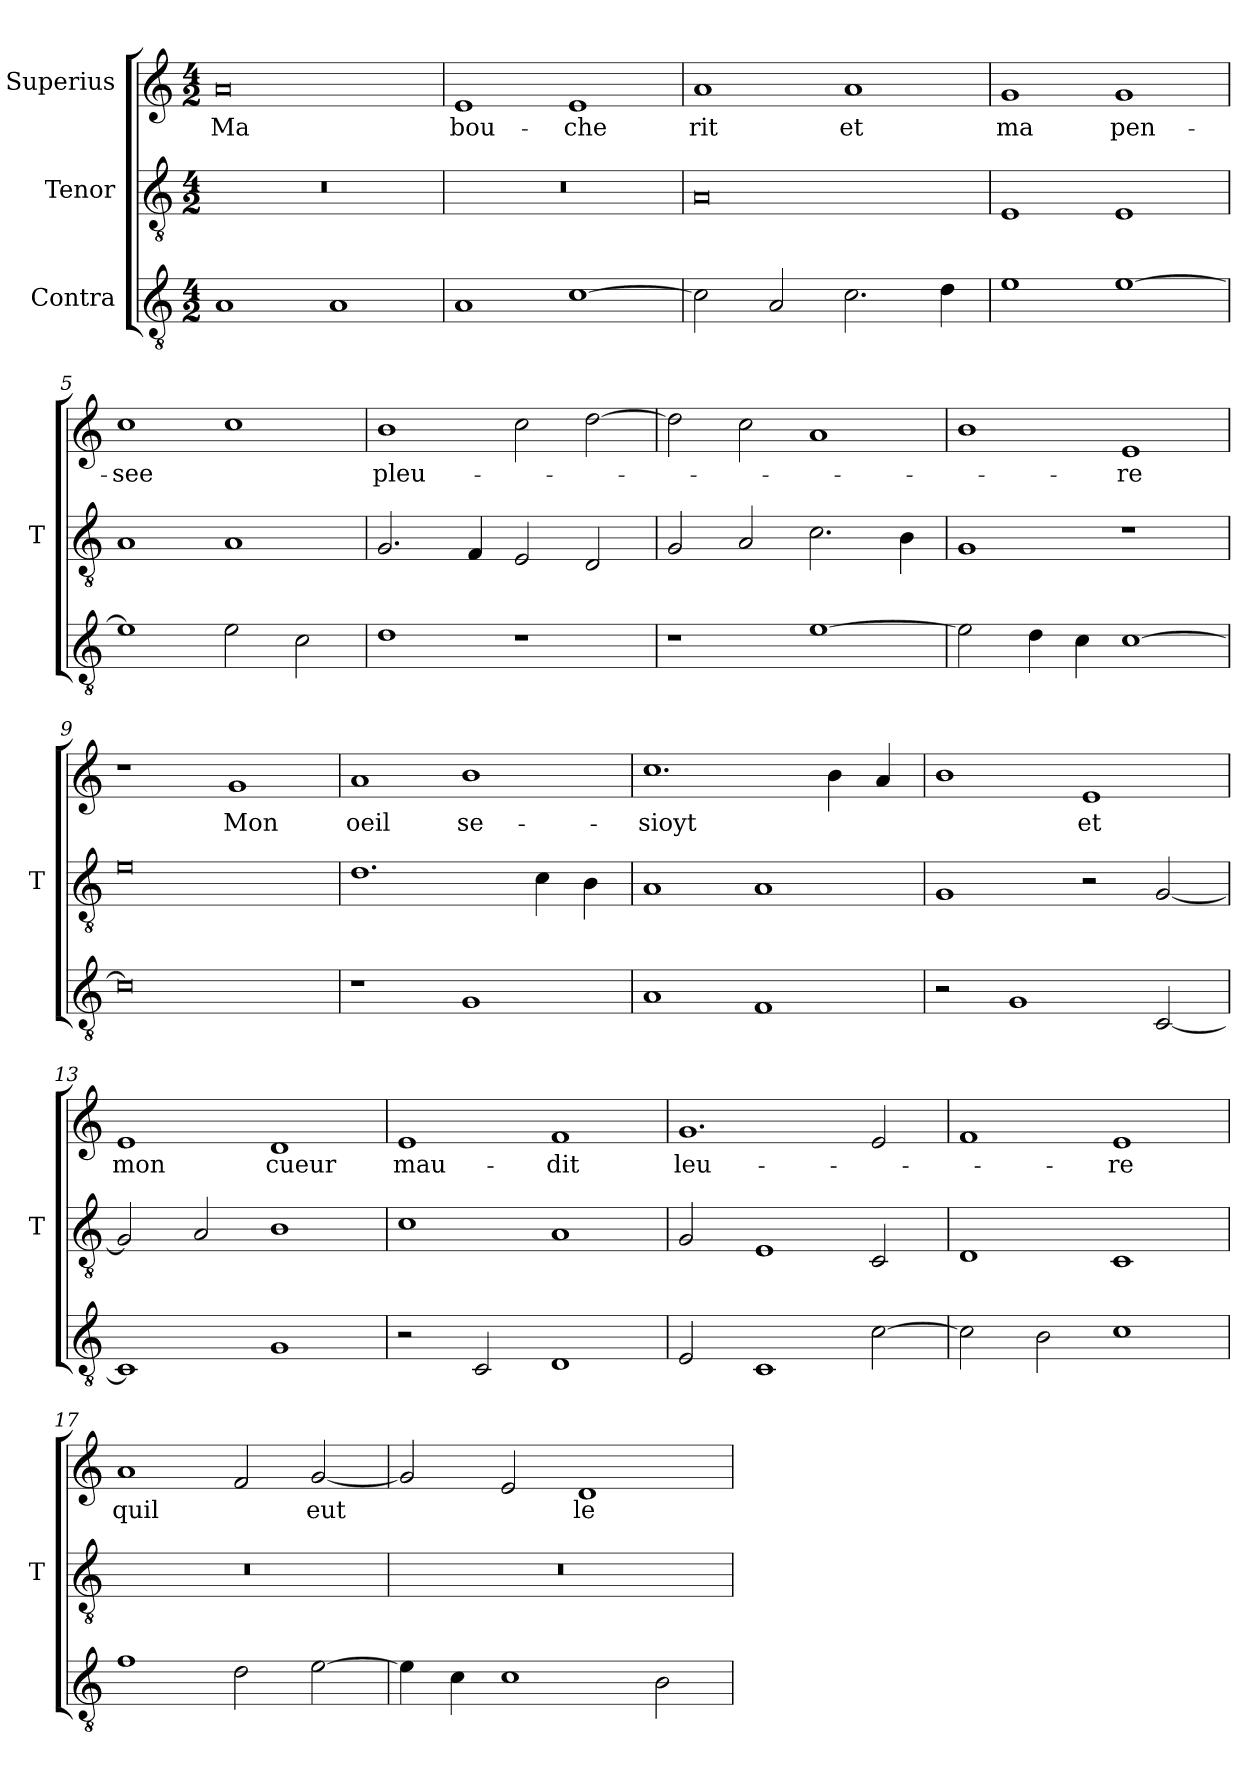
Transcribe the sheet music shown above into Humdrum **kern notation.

**kern	**kern	**kern	**text
*part3	*part2	*part1	*part1
*staff3	*staff2	*staff1	*staff1
*I"Contra	*I"Tenor	*I"Superius	*
*	*I'T	*	*
*clefGv2	*clefGv2	*clefG2	*
*M4/2	*M4/2	*M4/2	*
=1	=1	=1	=1
1A	0r	0a	-Ma
1A	.	.	.
=2	=2	=2	=2
1A	0r	1e	bou-
[1c	.	1e	-che
=3	=3	=3	=3
2c]	0A	1a	-rit
2A	.	.	.
2.c	.	1a	-et
4d	.	.	.
=4	=4	=4	=4
1e	1E	1g	-ma
[1e	1E	1g	pen-
=5	=5	=5	=5
1e]	1A	1cc	-see
2e	1A	1cc	.
2c	.	.	.
=6	=6	=6	=6
1d	2.G	1b	pleu-
.	4F	.	.
1r	2E	2cc	.
.	2D	[2dd	.
=7	=7	=7	=7
1r	2G	2dd]	.
.	2A	2cc	.
[1e	2.c	1a	.
.	4B	.	.
=8	=8	=8	=8
2e]	1G	1b	.
4d	.	.	.
4c	.	.	.
[1c	1r	1e	-re
=9	=9	=9	=9
0c]	0e	1r	.
.	.	1g	-Mon
=10	=10	=10	=10
1r	1.d	1a	-oeil
1G	.	1b	se-
.	4c	.	.
.	4B	.	.
=11	=11	=11	=11
1A	1A	1.cc	-sioyt
1F	1A	.	.
.	.	4b	.
.	.	4a	.
=12	=12	=12	=12
2r	1G	1b	.
1G	.	.	.
.	2r	1e	-et
[2C	[2G	.	.
=13	=13	=13	=13
1C]	2G]	1e	-mon
.	2A	.	.
1G	1B	1d	-cueur
=14	=14	=14	=14
2r	1c	1e	mau-
2C	.	.	.
1D	1A	1f	-dit
=15	=15	=15	=15
2E	2G	1.g	leu-
1C	1E	.	.
[2c	2C	2e	.
=16	=16	=16	=16
2c]	1D	1f	.
2B	.	.	.
1c	1C	1e	-re
=17	=17	=17	=17
1f	0r	1a	-quil
2d	.	2f	.
[2e	.	[2g	-eut
=18	=18	=18	=18
4e]	0r	2g]	.
4c	.	.	.
1c	.	2e	.
.	.	1d	-le
2B	.	.	.
=	=	=	=
*-	*-	*-	*-
